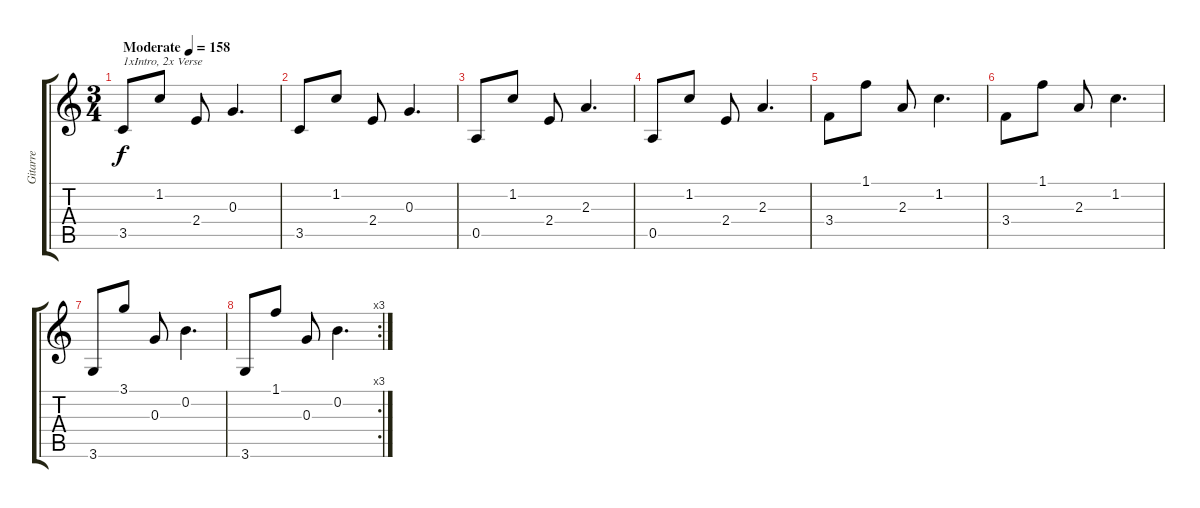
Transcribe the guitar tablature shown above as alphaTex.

\track ("Gitarre" "Gitarre") {instrument acousticguitarsteel}
\staff {score tabs}
\tuning (E4 B3 G3 D3 A2 E2) {hide}
\ts (3 4)
\tempo (158 "Moderate")
\clef g2
\ks c
3.5.8{txt "1xIntro, 2x Verse" dy f instrument acousticguitarsteel} 1.2.8 2.4.8 0.3.4{d} |
3.5.8 1.2.8 2.4.8 0.3.4{d} |
0.5.8 1.2.8 2.4.8 2.3.4{d} |
0.5.8 1.2.8 2.4.8 2.3.4{d} |
3.4.8 1.1.8 2.3.8 1.2.4{d} |
3.4.8 1.1.8 2.3.8 1.2.4{d} |
3.6.8 3.1.8 0.3.8 0.2.4{d} |
\rc 3
3.6.8 1.1.8 0.3.8 0.2.4{d}
